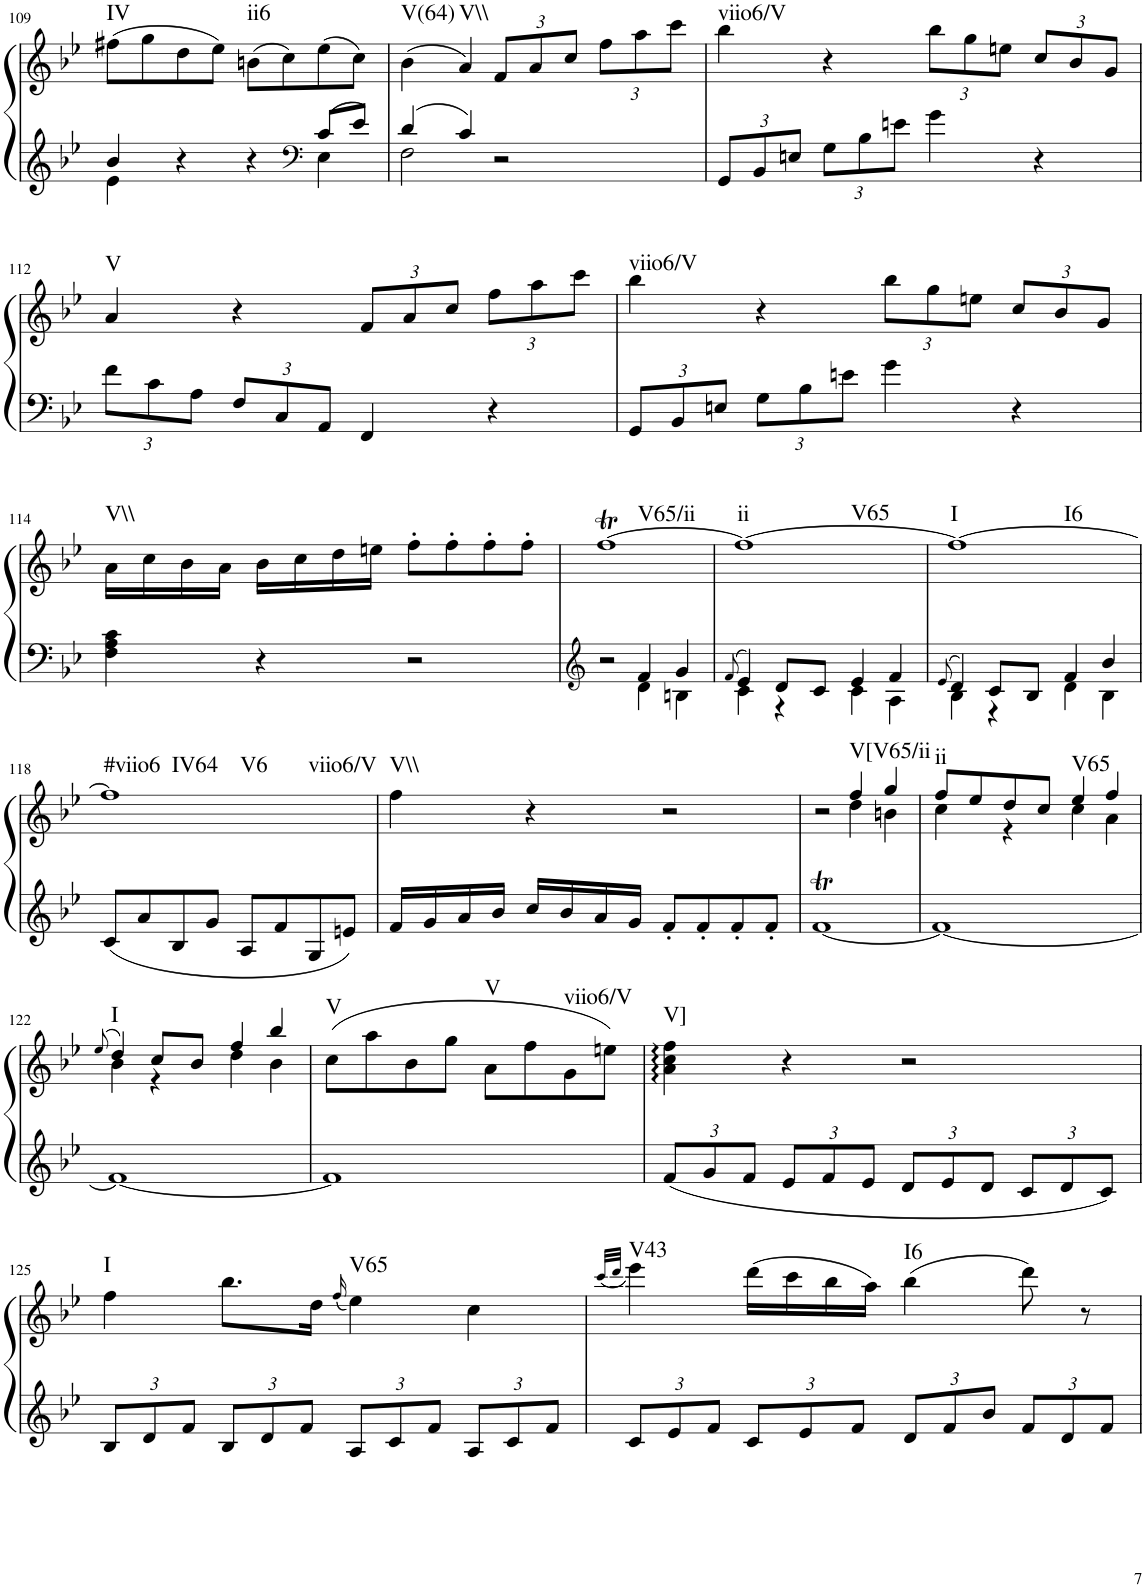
**kern	**kern	**harte
*part1	*part1	*part1
*staff2	*staff1	*
*I"Klavier linke Hand	*	*
!!LO:PB:g=z
*clefG2	*clefG2	*
*k[b-e-]	*k[b-e-]	*
*M2/2	*M2/2	*
*met(c|)	*met(c|)	*
=109	=109	=109
*^	*	*
!	!	!	!LO:H:kt=IV
4b-/	4e-\	(8ff#X\L	N
.	.	8gg\	.
4r	2ryy	8dd\	.
.	.	8ee-\J)	.
!	!	!	!LO:H:kt=ii6
4r	.	(8bn\L	N
.	.	8cc\)	.
*clefF4	*	*	*
8c/L	4E-\	(8ee-\	.
8e-/J	.	8cc\J)	.
=110	=110	=110	=110
!	!	!	!LO:H:kt=V(64)
4d/	2F\	(4b-\	N
!	!	!	!LO:H:kt=V\\
4c/	.	4a/)	N
*	*	*Xbrackettup	*
2r	2ryy	12f/L	.
.	.	12a/	.
.	.	12cc/J	.
.	.	12ff\L	.
.	.	12aa\	.
.	.	12ccc\J	.
*v	*v	*	*
=111	=111	=111
*Xbrackettup	*	*
!	!	!LO:H:kt=viio6/V
12GG/L	4bb-\	N
12BB-/	.	.
12En/J	.	.
12G\L	4r	.
12B-\	.	.
12en\J	.	.
4g\	12bb-\L	.
.	12gg\	.
.	12een\J	.
4r	12cc/L	.
.	12b-/	.
.	12g/J	.
!!LO:LB:g=z
=112	=112	=112
!	!	!LO:H:kt=V
12f\L	4a/	N
12c\	.	.
12A\J	.	.
12F/L	4r	.
12C/	.	.
12AA/J	.	.
4FF/	12f/L	.
.	12a/	.
.	12cc/J	.
4r	12ff\L	.
.	12aa\	.
.	12ccc\J	.
=113	=113	=113
!	!	!LO:H:kt=viio6/V
12GG/L	4bb-\	N
12BB-/	.	.
12En/J	.	.
12G\L	4r	.
12B-\	.	.
12en\J	.	.
4g\	12bb-\L	.
.	12gg\	.
.	12een\J	.
4r	12cc/L	.
.	12b-/	.
.	12g/J	.
!!LO:LB:g=z
=114	=114	=114
!	!	!LO:H:kt=V\\
4F\ 4A\ 4c\	16a\LL	N
.	16cc\	.
.	16b-\	.
.	16a\JJ	.
4r	16b-\LL	.
.	16cc\	.
.	16dd\	.
.	16een\JJ	.
2r	8ff'\L	.
.	8ff'\	.
.	8ff'\	.
.	8ff'\J	.
=115	=115	=115
*clefG2	*	*
*^	*	*
!	!	!	!LO:H:kt=V65/ii
2r	2ryy	[1ffT	N
4f/	4d\	.	.
4g/	4Bn\	.	.
=116	=116	=116	=116
8qf/	.	.	.
!	!	!	!LO:H:n=1:kt=ii
!	!	!	!LO:H:n=2:kt=V65
4e-/	4c\	1ff_	N N
8d/L	4r	.	.
8c/J	.	.	.
4e-/	4c\	.	.
4f/	4A\	.	.
=117	=117	=117	=117
8qe-/	.	.	.
!	!	!	!LO:H:n=1:kt=I
!	!	!	!LO:H:n=2:kt=I6
4d/	4B-\	1ff_	N N
8c/L	4r	.	.
8B-/J	.	.	.
4f/	4d\	.	.
4b-/	4B-\	.	.
!!LO:LB:g=z
=118	=118	=118	=118
!	!	!	!LO:H:n=1:kt=#viio6
!	!	!	!LO:H:n=2:kt=IV64
!	!	!	!LO:H:n=3:kt=V6
!	!	!	!LO:H:n=4:kt=viio6/V
*v	*v	*	*
8c/L	1ff]	N N N N
8a/	.	.
8B-/	.	.
8g/J	.	.
8A/L	.	.
8f/	.	.
8G/	.	.
8en/J	.	.
=119	=119	=119
!	!	!LO:H:kt=V\\
16f/LL	4ff\	N
16g/	.	.
16a/	.	.
16b-/JJ	.	.
16cc/LL	4r	.
16b-/	.	.
16a/	.	.
16g/JJ	.	.
8f'/L	2r	.
8f'/	.	.
8f'/	.	.
8f'/J	.	.
=120	=120	=120
*	*^	*
[1fT	2r	2ryy	.
!	!	!	!LO:H:kt=V[V65/ii
.	4ff/	4dd\	N
.	4gg/	4bn\	.
=121	=121	=121	=121
!	!	!	!LO:H:kt=ii
1f_	8ff/L	4cc\	N
.	8ee-/	.	.
.	8dd/	4r	.
.	8cc/J	.	.
!	!	!	!LO:H:kt=V65
.	4ee-/	4cc\	N
.	4ff/	4a\	.
!!LO:LB:g=z	!!
=122	=122	=122	=122
.	(8qee-/	.	.
!	!	!	!LO:H:kt=I
1f_	4dd/)	4b-\	N
.	8cc/L	4r	.
.	8b-/J	.	.
.	4ff/	4dd\	.
.	4bb-/	4b-\	.
=123	=123	=123	=123
!	!	!	!LO:H:kt=V
*	*v	*v	*
1f]	(8cc\L	N
.	8aa\	.
.	8b-\	.
.	8gg\J	.
!	!	!LO:H:kt=V
.	8a\L	N
.	8ff\	.
!	!	!LO:H:kt=viio6/V
.	8g\	N
.	8een\J)	.
=124	=124	=124
!	!	!LO:H:kt=V]
12f/L	4a\ 4cc\ 4ff\	N
12g/	.	.
12f/J	.	.
12e-/L	4r	.
12f/	.	.
12e-/J	.	.
12d/L	2r	.
12e-/	.	.
12d/J	.	.
12c/L	.	.
12d/	.	.
12c/J	.	.
!!LO:LB:g=z
=125	=125	=125
!	!	!LO:H:kt=I
12B-/L	4ff\	N
12d/	.	.
12f/J	.	.
12B-/L	8.bb-\L	.
12d/	.	.
12f/J	.	.
.	16dd\Jk	.
.	(16qff/	.
!	!	!LO:H:kt=V65
12A/L	4ee-\)	N
12c/	.	.
12f/J	.	.
12A/L	4cc\	.
12c/	.	.
12f/J	.	.
=126	=126	=126
.	(32qccc/LLL	.
.	32qddd/JJJ	.
!	!	!LO:H:kt=V43
12c/L	4eee-\)	N
12e-/	.	.
12f/J	.	.
12c/L	(16ddd\LL	.
.	16ccc\	.
12e-/	.	.
.	16bb-\	.
12f/J	.	.
.	16aa\JJ)	.
!	!	!LO:H:kt=I6
12d/L	(4bb-\	N
12f/	.	.
12b-/J	.	.
12f/L	8ddd\)	.
12d/	.	.
.	8r	.
12f/J	.	.
=	=	=
*-	*-	*-
